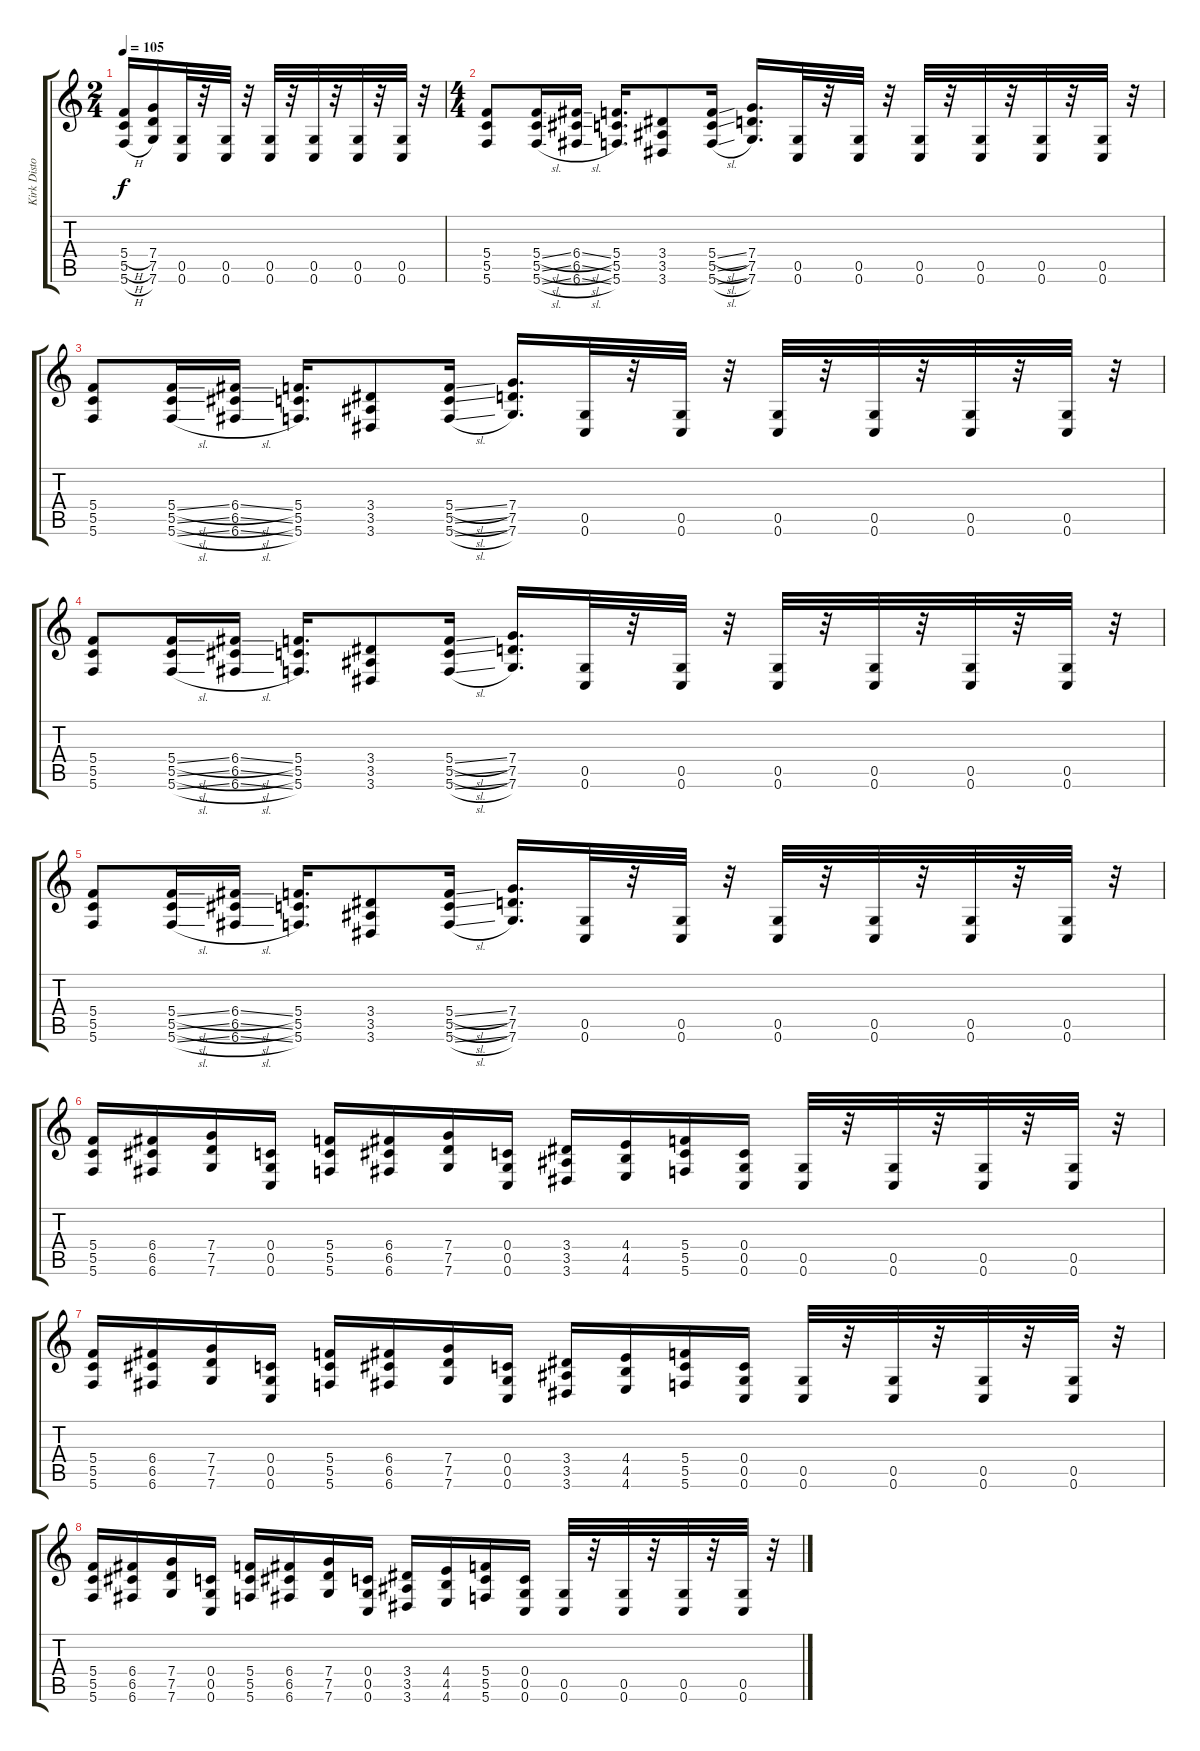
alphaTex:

\track ("Kirk Distortion" "Kirk Disto") {instrument distortionguitar}
\staff {score tabs}
\tuning (D4 A3 F3 C3 G2 C2) {hide}
\ts (2 4)
\tempo 105
\clef g2
\ks c
(5.4{h} 5.5{h} 5.6{h}).16{dy f} (7.4 7.5 7.6).16 (0.5 0.6).32 r.32 (0.5 0.6).32 r.32 (0.5 0.6).32 r.32 (0.5 0.6).32 r.32 (0.5 0.6).32 r.32 (0.5 0.6).32 r.32 |
\ts (4 4)
(5.4 5.5 5.6).8 (5.4{sl} 5.5{sl} 5.6{sl}).16 (6.4{sl} 6.5{sl} 6.6{sl}).16 (5.4 5.5 5.6).16{d} (3.4 3.5 3.6).8 (5.4{sl} 5.5{sl} 5.6{sl}).16 (7.4 7.5 7.6).16{d} (0.5 0.6).32 r.32 (0.5 0.6).32 r.32 (0.5 0.6).32 r.32 (0.5 0.6).32 r.32 (0.5 0.6).32 r.32 (0.5 0.6).32 r.32 |
(5.4 5.5 5.6).8 (5.4{sl} 5.5{sl} 5.6{sl}).16 (6.4{sl} 6.5{sl} 6.6{sl}).16 (5.4 5.5 5.6).16{d} (3.4 3.5 3.6).8 (5.4{sl} 5.5{sl} 5.6{sl}).16 (7.4 7.5 7.6).16{d} (0.5 0.6).32 r.32 (0.5 0.6).32 r.32 (0.5 0.6).32 r.32 (0.5 0.6).32 r.32 (0.5 0.6).32 r.32 (0.5 0.6).32 r.32 |
(5.4 5.5 5.6).8 (5.4{sl} 5.5{sl} 5.6{sl}).16 (6.4{sl} 6.5{sl} 6.6{sl}).16 (5.4 5.5 5.6).16{d} (3.4 3.5 3.6).8 (5.4{sl} 5.5{sl} 5.6{sl}).16 (7.4 7.5 7.6).16{d} (0.5 0.6).32 r.32 (0.5 0.6).32 r.32 (0.5 0.6).32 r.32 (0.5 0.6).32 r.32 (0.5 0.6).32 r.32 (0.5 0.6).32 r.32 |
(5.4 5.5 5.6).8 (5.4{sl} 5.5{sl} 5.6{sl}).16 (6.4{sl} 6.5{sl} 6.6{sl}).16 (5.4 5.5 5.6).16{d} (3.4 3.5 3.6).8 (5.4{sl} 5.5{sl} 5.6{sl}).16 (7.4 7.5 7.6).16{d} (0.5 0.6).32 r.32 (0.5 0.6).32 r.32 (0.5 0.6).32 r.32 (0.5 0.6).32 r.32 (0.5 0.6).32 r.32 (0.5 0.6).32 r.32 |
(5.4 5.5 5.6).16 (6.4 6.5 6.6).16 (7.4 7.5 7.6).16 (0.4 0.5 0.6).16 (5.4 5.5 5.6).16 (6.4 6.5 6.6).16 (7.4 7.5 7.6).16 (0.4 0.5 0.6).16 (3.4 3.5 3.6).16 (4.4 4.5 4.6).16 (5.4 5.5 5.6).16 (0.4 0.5 0.6).16 (0.5 0.6).32 r.32 (0.5 0.6).32 r.32 (0.5 0.6).32 r.32 (0.5 0.6).32 r.32 |
(5.4 5.5 5.6).16 (6.4 6.5 6.6).16 (7.4 7.5 7.6).16 (0.4 0.5 0.6).16 (5.4 5.5 5.6).16 (6.4 6.5 6.6).16 (7.4 7.5 7.6).16 (0.4 0.5 0.6).16 (3.4 3.5 3.6).16 (4.4 4.5 4.6).16 (5.4 5.5 5.6).16 (0.4 0.5 0.6).16 (0.5 0.6).32 r.32 (0.5 0.6).32 r.32 (0.5 0.6).32 r.32 (0.5 0.6).32 r.32 |
(5.4 5.5 5.6).16 (6.4 6.5 6.6).16 (7.4 7.5 7.6).16 (0.4 0.5 0.6).16 (5.4 5.5 5.6).16 (6.4 6.5 6.6).16 (7.4 7.5 7.6).16 (0.4 0.5 0.6).16 (3.4 3.5 3.6).16 (4.4 4.5 4.6).16 (5.4 5.5 5.6).16 (0.4 0.5 0.6).16 (0.5 0.6).32 r.32 (0.5 0.6).32 r.32 (0.5 0.6).32 r.32 (0.5 0.6).32 r.32
